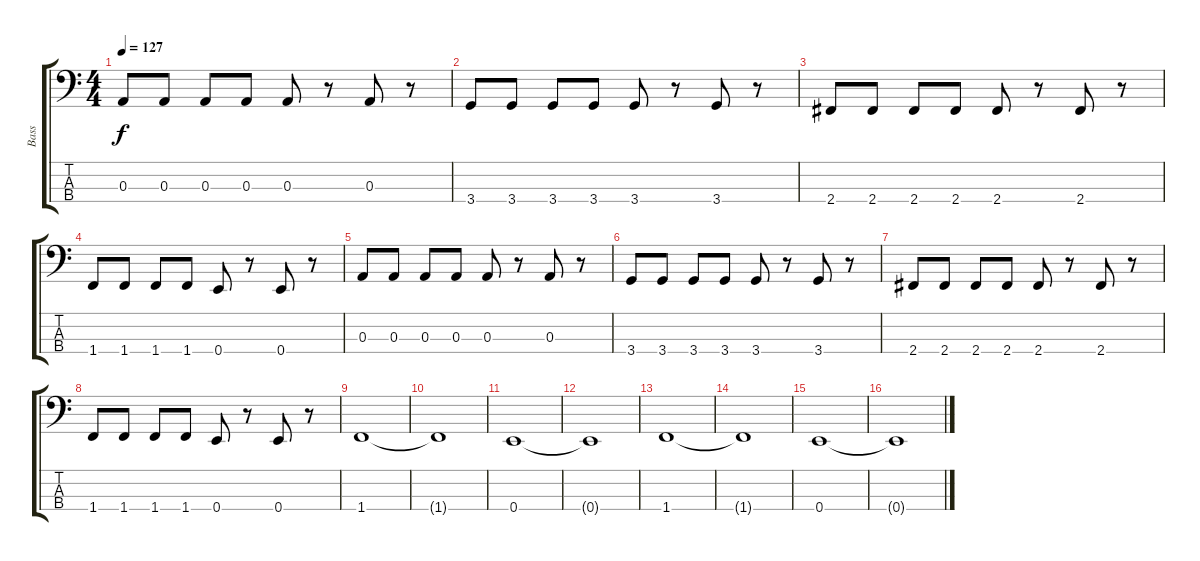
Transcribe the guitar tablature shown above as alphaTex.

\track ("Bass                " "Bass      ") {instrument electricbassfinger}
\staff {score tabs}
\tuning (G2 D2 A1 E1) {hide}
\ts (4 4)
\tempo 127
\clef f4
\ks c
0.3.8{dy f} 0.3.8 0.3.8 0.3.8 0.3.8 r.8 0.3.8 r.8 |
3.4.8 3.4.8 3.4.8 3.4.8 3.4.8 r.8 3.4.8 r.8 |
2.4.8 2.4.8 2.4.8 2.4.8 2.4.8 r.8 2.4.8 r.8 |
1.4.8 1.4.8 1.4.8 1.4.8 0.4.8 r.8 0.4.8 r.8 |
0.3.8 0.3.8 0.3.8 0.3.8 0.3.8 r.8 0.3.8 r.8 |
3.4.8 3.4.8 3.4.8 3.4.8 3.4.8 r.8 3.4.8 r.8 |
2.4.8 2.4.8 2.4.8 2.4.8 2.4.8 r.8 2.4.8 r.8 |
1.4.8 1.4.8 1.4.8 1.4.8 0.4.8 r.8 0.4.8 r.8 |
1.4.1 |
1.4{t}.1 |
0.4.1 |
0.4{t}.1 |
1.4.1 |
1.4{t}.1 |
0.4.1 |
0.4{t}.1
